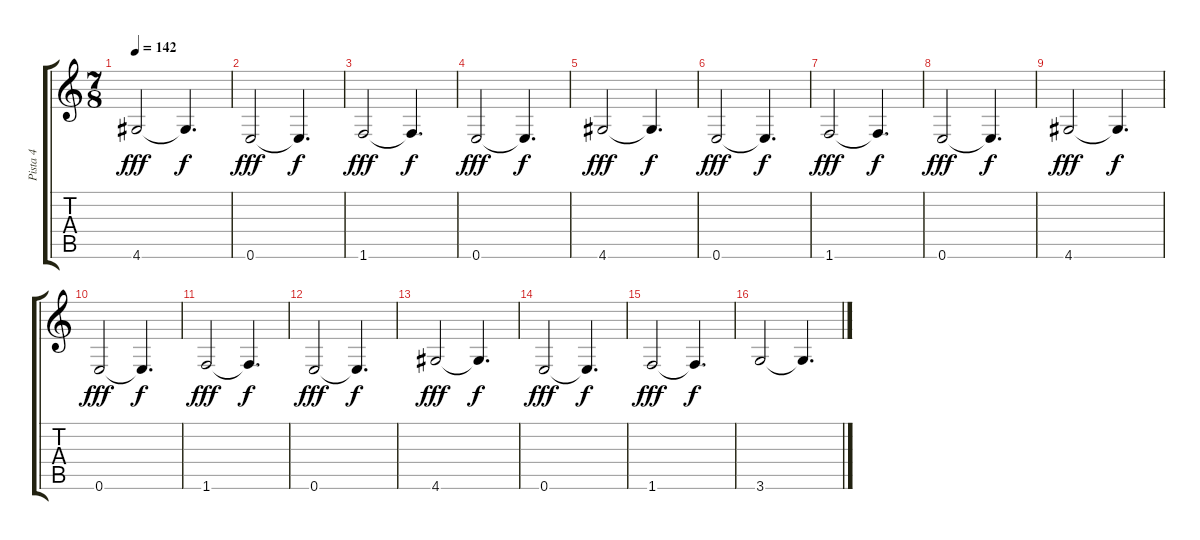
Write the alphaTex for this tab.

\track ("Pista 4" "Pista 4") {instrument distortionguitar}
\staff {score tabs}
\tuning (E4 B3 G3 D3 A2 E2) {hide}
\ts (7 8)
\tempo 142
\clef g2
\ks c
4.6.2{dy fff} 4.6{t}.4{d dy f} |
0.6.2{dy fff} 0.6{t}.4{d dy f} |
1.6.2{dy fff} 1.6{t}.4{d dy f} |
0.6.2{dy fff} 0.6{t}.4{d dy f} |
4.6.2{dy fff} 4.6{t}.4{d dy f} |
0.6.2{dy fff} 0.6{t}.4{d dy f} |
1.6.2{dy fff} 1.6{t}.4{d dy f} |
0.6.2{dy fff} 0.6{t}.4{d dy f} |
4.6.2{dy fff} 4.6{t}.4{d dy f} |
0.6.2{dy fff} 0.6{t}.4{d dy f} |
1.6.2{dy fff} 1.6{t}.4{d dy f} |
0.6.2{dy fff} 0.6{t}.4{d dy f} |
4.6.2{dy fff} 4.6{t}.4{d dy f} |
0.6.2{dy fff} 0.6{t}.4{d dy f} |
1.6.2{dy fff} 1.6{t}.4{d dy f} |
3.6.2 3.6{t}.4{d}
